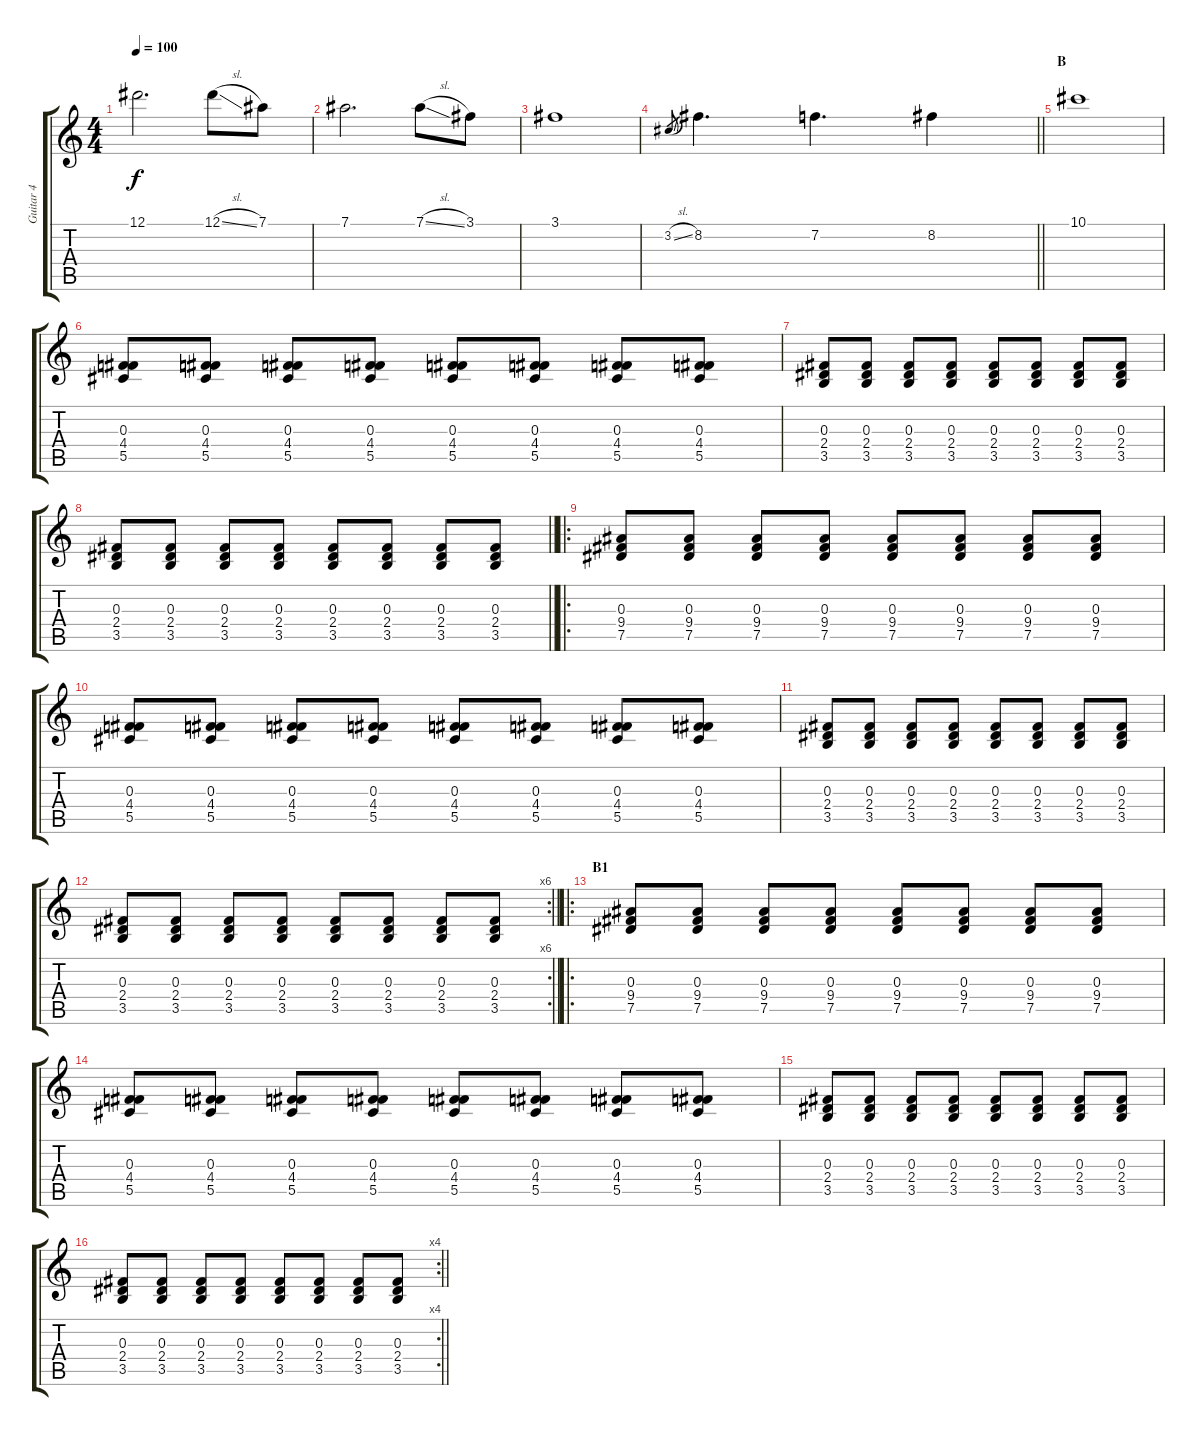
\track ("Guitar 4" "Guitar 4") {instrument distortionguitar}
\staff {score tabs}
\tuning (Eb4 Bb3 Gb3 Db3 Ab2 Eb2) {hide}
\ts (4 4)
\tempo 100
\clef g2
\ks c
12.1.2{d dy f} 12.1{sl}.8 7.1.8 |
7.1.2{d} 7.1{sl}.8 3.1.8 |
3.1.1 |
\barLineRight lightlight
3.2{sl}.8{gr} 8.2.4{d} 7.2.4{d} 8.2.4 |
\section ("" "B")
10.1.1{volume 0} |
(0.3 4.4 5.5).8{volume 13} (0.3 4.4 5.5).8 (0.3 4.4 5.5).8 (0.3 4.4 5.5).8 (0.3 4.4 5.5).8 (0.3 4.4 5.5).8 (0.3 4.4 5.5).8 (0.3 4.4 5.5).8 |
(0.3 2.4 3.5).8 (0.3 2.4 3.5).8 (0.3 2.4 3.5).8 (0.3 2.4 3.5).8 (0.3 2.4 3.5).8 (0.3 2.4 3.5).8 (0.3 2.4 3.5).8 (0.3 2.4 3.5).8 |
\barLineRight lightlight
(0.3 2.4 3.5).8 (0.3 2.4 3.5).8 (0.3 2.4 3.5).8 (0.3 2.4 3.5).8 (0.3 2.4 3.5).8 (0.3 2.4 3.5).8 (0.3 2.4 3.5).8 (0.3 2.4 3.5).8 |
\ro
(0.3 9.4 7.5).8 (0.3 9.4 7.5).8 (0.3 9.4 7.5).8 (0.3 9.4 7.5).8 (0.3 9.4 7.5).8 (0.3 9.4 7.5).8 (0.3 9.4 7.5).8 (0.3 9.4 7.5).8 |
(0.3 4.4 5.5).8 (0.3 4.4 5.5).8 (0.3 4.4 5.5).8 (0.3 4.4 5.5).8 (0.3 4.4 5.5).8 (0.3 4.4 5.5).8 (0.3 4.4 5.5).8 (0.3 4.4 5.5).8 |
(0.3 2.4 3.5).8 (0.3 2.4 3.5).8 (0.3 2.4 3.5).8 (0.3 2.4 3.5).8 (0.3 2.4 3.5).8 (0.3 2.4 3.5).8 (0.3 2.4 3.5).8 (0.3 2.4 3.5).8 |
\rc 6
\barLineRight lightlight
(0.3 2.4 3.5).8 (0.3 2.4 3.5).8 (0.3 2.4 3.5).8 (0.3 2.4 3.5).8 (0.3 2.4 3.5).8 (0.3 2.4 3.5).8 (0.3 2.4 3.5).8 (0.3 2.4 3.5).8 |
\ro
\section ("" "B1")
(0.3 9.4 7.5).8 (0.3 9.4 7.5).8 (0.3 9.4 7.5).8 (0.3 9.4 7.5).8 (0.3 9.4 7.5).8 (0.3 9.4 7.5).8 (0.3 9.4 7.5).8 (0.3 9.4 7.5).8 |
(0.3 4.4 5.5).8 (0.3 4.4 5.5).8 (0.3 4.4 5.5).8 (0.3 4.4 5.5).8 (0.3 4.4 5.5).8 (0.3 4.4 5.5).8 (0.3 4.4 5.5).8 (0.3 4.4 5.5).8 |
(0.3 2.4 3.5).8 (0.3 2.4 3.5).8 (0.3 2.4 3.5).8 (0.3 2.4 3.5).8 (0.3 2.4 3.5).8 (0.3 2.4 3.5).8 (0.3 2.4 3.5).8 (0.3 2.4 3.5).8 |
\rc 4
\barLineRight lightlight
(0.3 2.4 3.5).8 (0.3 2.4 3.5).8 (0.3 2.4 3.5).8 (0.3 2.4 3.5).8 (0.3 2.4 3.5).8 (0.3 2.4 3.5).8 (0.3 2.4 3.5).8 (0.3 2.4 3.5).8
